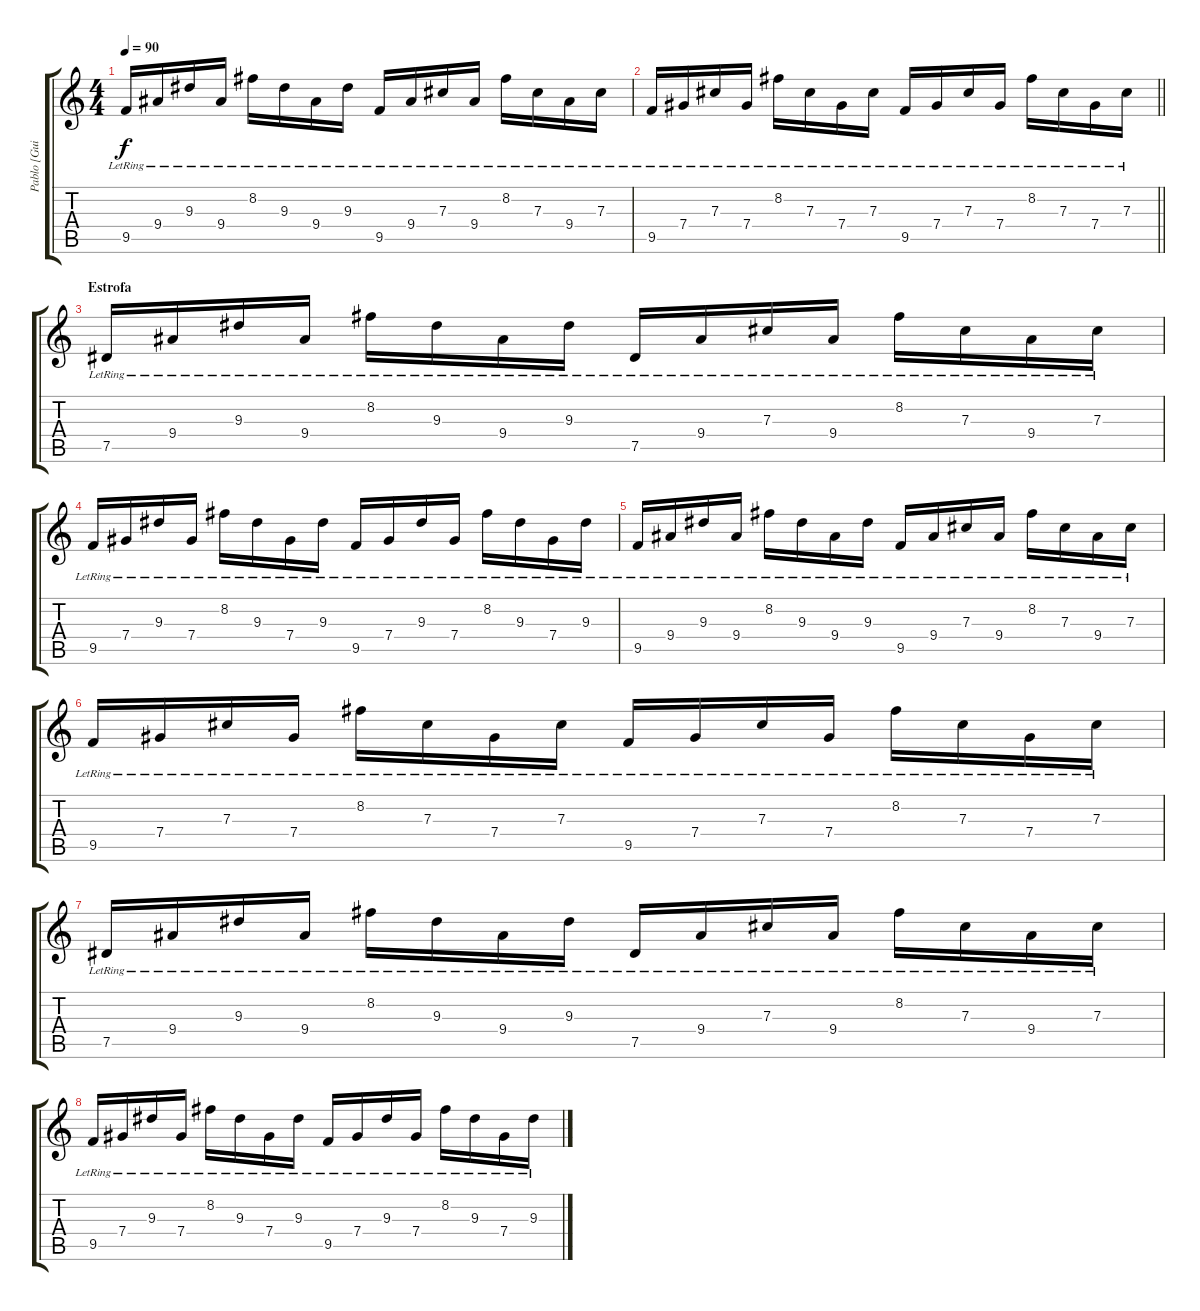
\track ("Pablo [Guitar 1]" "Pablo [Gui") {instrument acousticguitarsteel}
\staff {score tabs}
\tuning (Eb4 Bb3 Gb3 Db3 Ab2 Eb2) {hide}
\ts (4 4)
\tempo 90
\clef g2
\ks c
9.5{lr}.16{dy f} 9.4{lr}.16 9.3{lr}.16 9.4{lr}.16 8.2{lr}.16 9.3{lr}.16 9.4{lr}.16 9.3{lr}.16 9.5{lr}.16 9.4{lr}.16 7.3{lr}.16 9.4{lr}.16 8.2{lr}.16 7.3{lr}.16 9.4{lr}.16 7.3{lr}.16 |
\barLineRight lightlight
9.5{lr}.16 7.4{lr}.16 7.3{lr}.16 7.4{lr}.16 8.2{lr}.16 7.3{lr}.16 7.4{lr}.16 7.3{lr}.16 9.5{lr}.16 7.4{lr}.16 7.3{lr}.16 7.4{lr}.16 8.2{lr}.16 7.3{lr}.16 7.4{lr}.16 7.3{lr}.16 |
\section ("" "Estrofa")
7.5{lr}.16{instrument electricguitarclean} 9.4{lr}.16 9.3{lr}.16 9.4{lr}.16 8.2{lr}.16 9.3{lr}.16 9.4{lr}.16 9.3{lr}.16 7.5{lr}.16 9.4{lr}.16 7.3{lr}.16 9.4{lr}.16 8.2{lr}.16 7.3{lr}.16 9.4{lr}.16 7.3{lr}.16 |
9.5{lr}.16 7.4{lr}.16 9.3{lr}.16 7.4{lr}.16 8.2{lr}.16 9.3{lr}.16 7.4{lr}.16 9.3{lr}.16 9.5{lr}.16 7.4{lr}.16 9.3{lr}.16 7.4{lr}.16 8.2{lr}.16 9.3{lr}.16 7.4{lr}.16 9.3{lr}.16 |
9.5{lr}.16 9.4{lr}.16 9.3{lr}.16 9.4{lr}.16 8.2{lr}.16 9.3{lr}.16 9.4{lr}.16 9.3{lr}.16 9.5{lr}.16 9.4{lr}.16 7.3{lr}.16 9.4{lr}.16 8.2{lr}.16 7.3{lr}.16 9.4{lr}.16 7.3{lr}.16 |
9.5{lr}.16 7.4{lr}.16 7.3{lr}.16 7.4{lr}.16 8.2{lr}.16 7.3{lr}.16 7.4{lr}.16 7.3{lr}.16 9.5{lr}.16 7.4{lr}.16 7.3{lr}.16 7.4{lr}.16 8.2{lr}.16 7.3{lr}.16 7.4{lr}.16 7.3{lr}.16 |
7.5{lr}.16 9.4{lr}.16 9.3{lr}.16 9.4{lr}.16 8.2{lr}.16 9.3{lr}.16 9.4{lr}.16 9.3{lr}.16 7.5{lr}.16 9.4{lr}.16 7.3{lr}.16 9.4{lr}.16 8.2{lr}.16 7.3{lr}.16 9.4{lr}.16 7.3{lr}.16 |
9.5{lr}.16 7.4{lr}.16 9.3{lr}.16 7.4{lr}.16 8.2{lr}.16 9.3{lr}.16 7.4{lr}.16 9.3{lr}.16 9.5{lr}.16 7.4{lr}.16 9.3{lr}.16 7.4{lr}.16 8.2{lr}.16 9.3{lr}.16 7.4{lr}.16 9.3{lr}.16
